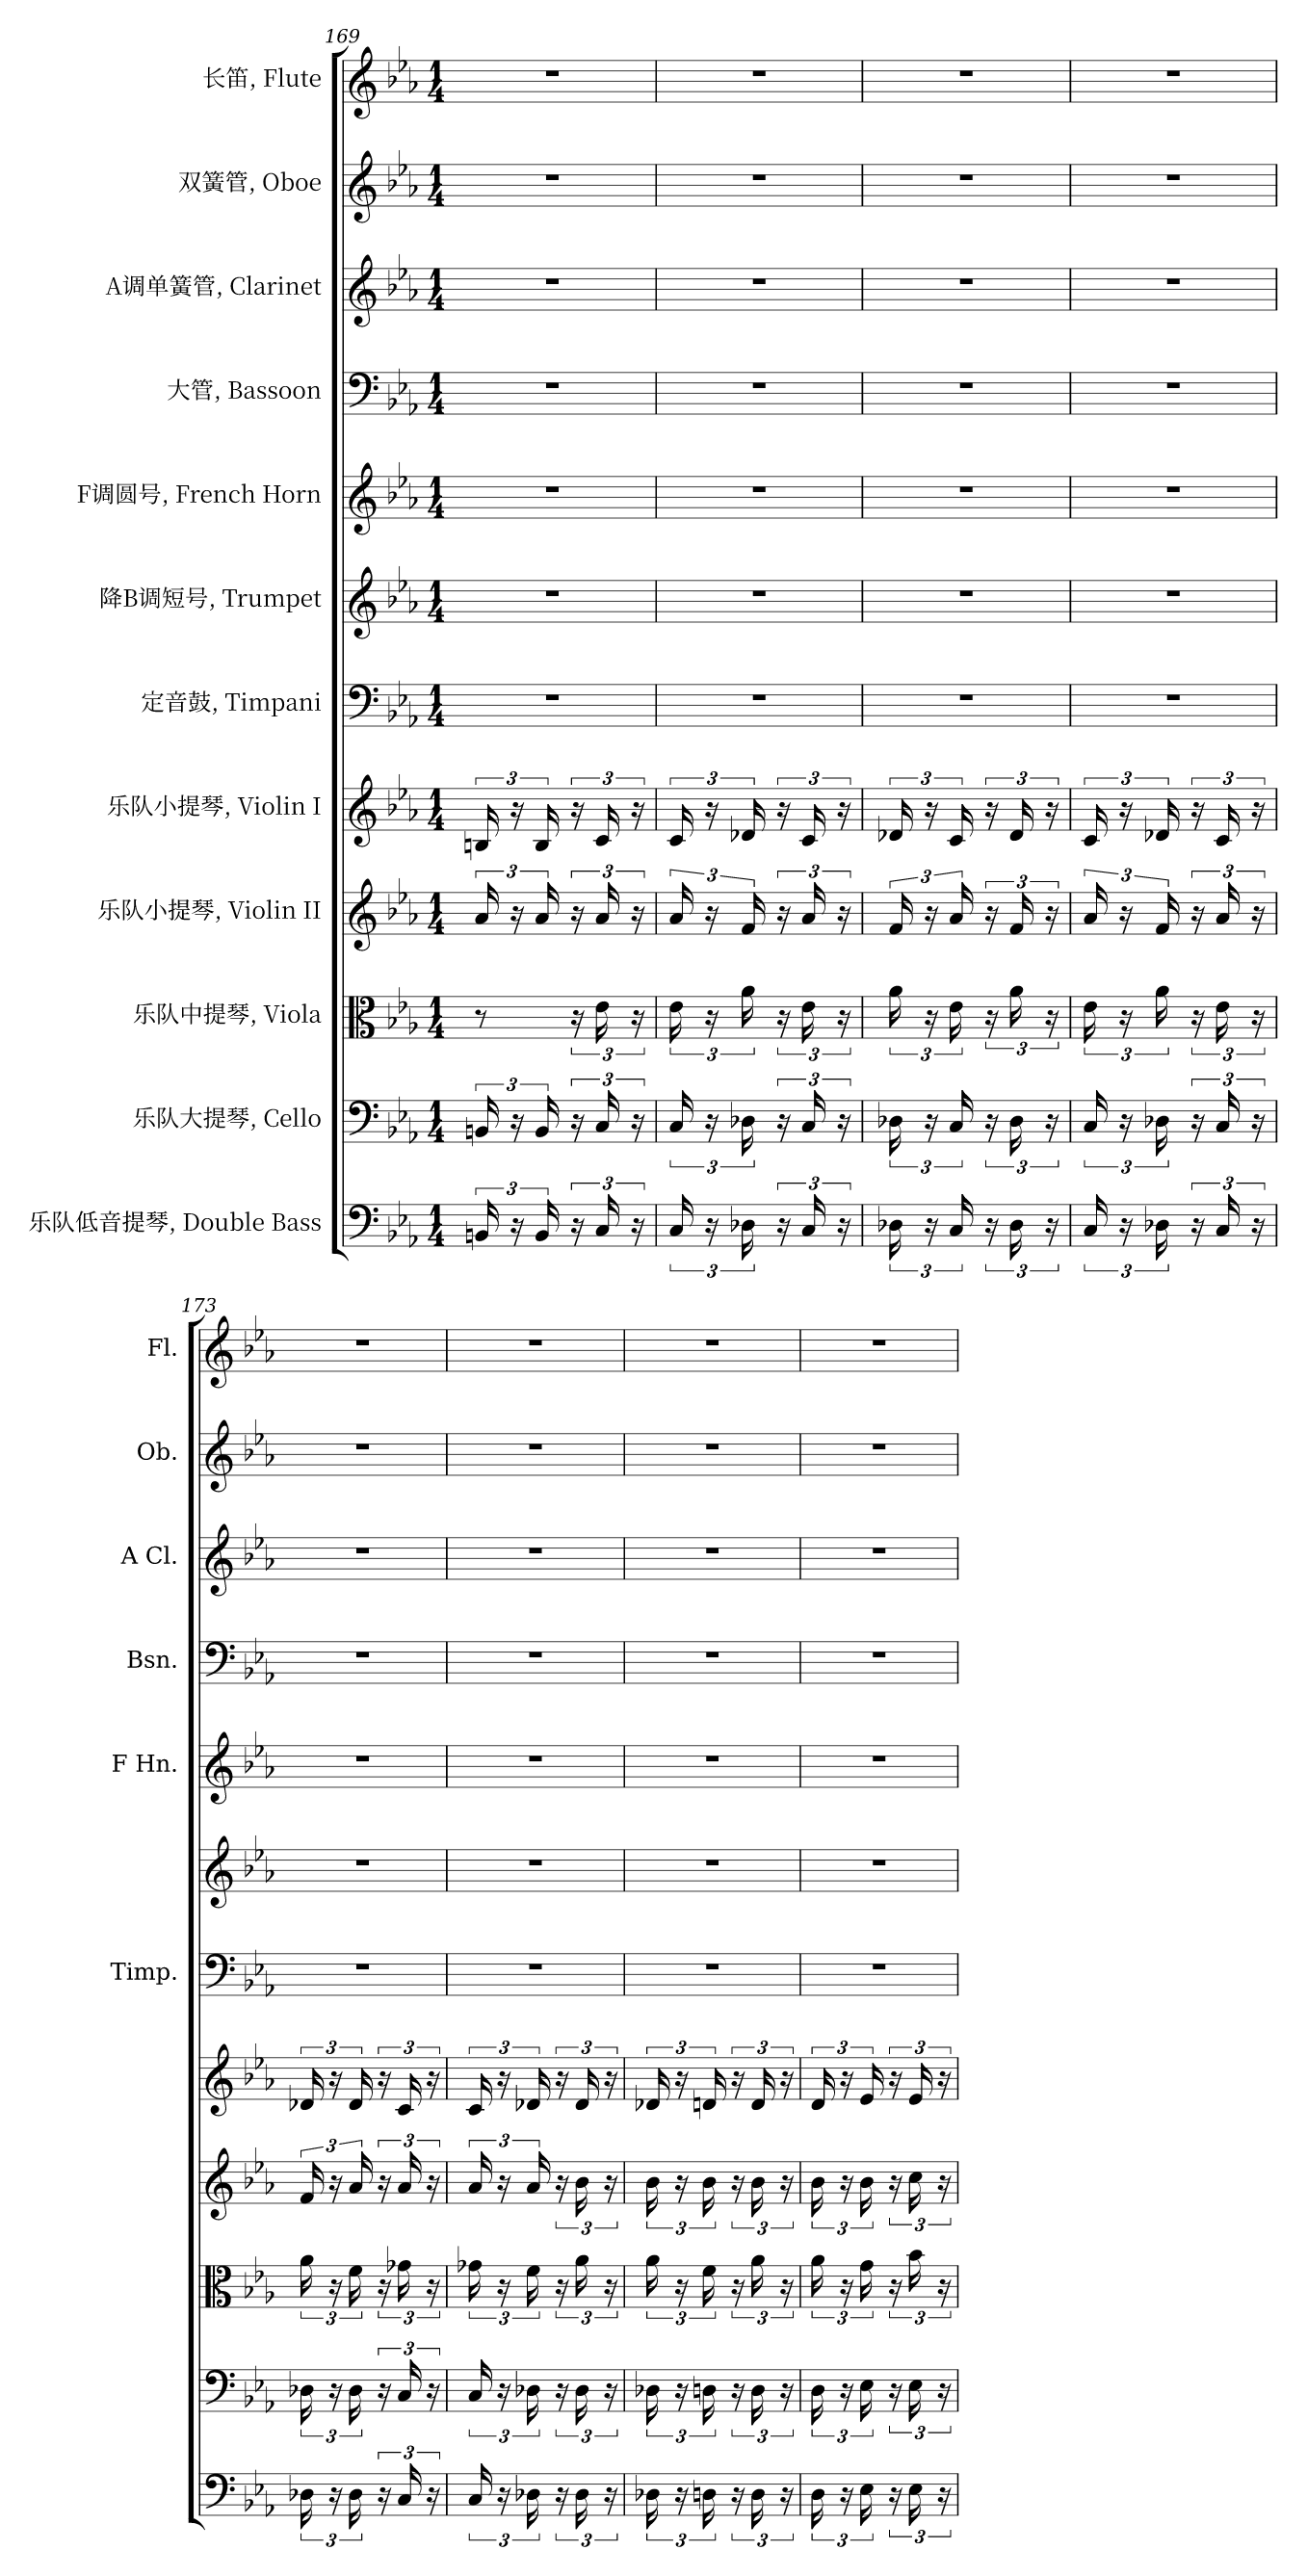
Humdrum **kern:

**kern	**kern	**kern	**kern	**kern	**kern	**kern	**kern	**kern	**kern	**kern	**kern
*part12	*part11	*part10	*part9	*part8	*part7	*part6	*part5	*part4	*part3	*part2	*part1
*staff12	*staff11	*staff10	*staff9	*staff8	*staff7	*staff6	*staff5	*staff4	*staff3	*staff2	*staff1
*I"乐队低音提琴, Double Bass	*I"乐队大提琴, Cello	*I"乐队中提琴, Viola	*I"乐队小提琴, Violin II	*I"乐队小提琴, Violin I	*I"定音鼓, Timpani	*I"降B调短号, Trumpet	*I"F调圆号, French Horn	*I"大管, Bassoon	*I"A调单簧管, Clarinet	*I"双簧管, Oboe	*I"长笛, Flute
*	*	*	*	*	*I'Timp.	*	*I'F Hn.	*I'Bsn.	*I'A Cl.	*I'Ob.	*I'Fl.
!!LO:PB:g=z
*clefF4	*clefF4	*clefC3	*clefG2	*clefG2	*clefF4	*clefG2	*clefG2	*clefF4	*clefG2	*clefG2	*clefG2
*ITrd7c12	*	*	*	*	*	*ITrd1c2	*ITrd4c7	*	*ITrd2c3	*	*
*k[b-e-a-]	*k[b-e-a-]	*k[b-e-a-]	*k[b-e-a-]	*k[b-e-a-]	*k[b-e-a-]	*k[b-e-a-d-g-]	*k[b-e-a-d-]	*k[b-e-a-]	*k[]	*k[b-e-a-]	*k[b-e-a-]
*M1/4	*M1/4	*M1/4	*M1/4	*M1/4	*M1/4	*M1/4	*M1/4	*M1/4	*M1/4	*M1/4	*M1/4
=169	=169	=169	=169	=169	=169	=169	=169	=169	=169	=169	=169
24BBBn/	24BBn/	8r	24a-/	24Bn/	4r	4r	4r	4r	4r	4r	4r
24r	24r	.	24r	24r	.	.	.	.	.	.	.
24BBB/	24BB/	.	24a-/	24B/	.	.	.	.	.	.	.
24r	24r	24r	24r	24r	.	.	.	.	.	.	.
24CC/	24C/	24e-\	24a-/	24c/	.	.	.	.	.	.	.
24r	24r	24r	24r	24r	.	.	.	.	.	.	.
=170	=170	=170	=170	=170	=170	=170	=170	=170	=170	=170	=170
24CC/	24C/	24e-\	24a-/	24c/	4r	4r	4r	4r	4r	4r	4r
24r	24r	24r	24r	24r	.	.	.	.	.	.	.
24DD-X\	24D-X\	24a-\	24f/	24d-X/	.	.	.	.	.	.	.
24r	24r	24r	24r	24r	.	.	.	.	.	.	.
24CC/	24C/	24e-\	24a-/	24c/	.	.	.	.	.	.	.
24r	24r	24r	24r	24r	.	.	.	.	.	.	.
=171	=171	=171	=171	=171	=171	=171	=171	=171	=171	=171	=171
24DD-X\	24D-X\	24a-\	24f/	24d-X/	4r	4r	4r	4r	4r	4r	4r
24r	24r	24r	24r	24r	.	.	.	.	.	.	.
24CC/	24C/	24e-\	24a-/	24c/	.	.	.	.	.	.	.
24r	24r	24r	24r	24r	.	.	.	.	.	.	.
24DD-\	24D-\	24a-\	24f/	24d-/	.	.	.	.	.	.	.
24r	24r	24r	24r	24r	.	.	.	.	.	.	.
=172	=172	=172	=172	=172	=172	=172	=172	=172	=172	=172	=172
24CC/	24C/	24e-\	24a-/	24c/	4r	4r	4r	4r	4r	4r	4r
24r	24r	24r	24r	24r	.	.	.	.	.	.	.
24DD-X\	24D-X\	24a-\	24f/	24d-X/	.	.	.	.	.	.	.
24r	24r	24r	24r	24r	.	.	.	.	.	.	.
24CC/	24C/	24e-\	24a-/	24c/	.	.	.	.	.	.	.
24r	24r	24r	24r	24r	.	.	.	.	.	.	.
!!LO:PB:g=z
=173	=173	=173	=173	=173	=173	=173	=173	=173	=173	=173	=173
24DD-X\	24D-X\	24a-\	24f/	24d-X/	4r	4r	4r	4r	4r	4r	4r
24r	24r	24r	24r	24r	.	.	.	.	.	.	.
24DD-\	24D-\	24f\	24a-/	24d-/	.	.	.	.	.	.	.
24r	24r	24r	24r	24r	.	.	.	.	.	.	.
24CC/	24C/	24g-X\	24a-/	24c/	.	.	.	.	.	.	.
24r	24r	24r	24r	24r	.	.	.	.	.	.	.
=174	=174	=174	=174	=174	=174	=174	=174	=174	=174	=174	=174
24CC/	24C/	24g-X\	24a-/	24c/	4r	4r	4r	4r	4r	4r	4r
24r	24r	24r	24r	24r	.	.	.	.	.	.	.
24DD-X\	24D-X\	24f\	24a-/	24d-X/	.	.	.	.	.	.	.
24r	24r	24r	24r	24r	.	.	.	.	.	.	.
24DD-\	24D-\	24a-\	24b-\	24d-/	.	.	.	.	.	.	.
24r	24r	24r	24r	24r	.	.	.	.	.	.	.
=175	=175	=175	=175	=175	=175	=175	=175	=175	=175	=175	=175
24DD-X\	24D-X\	24a-\	24b-\	24d-X/	4r	4r	4r	4r	4r	4r	4r
24r	24r	24r	24r	24r	.	.	.	.	.	.	.
24DDn\	24Dn\	24f\	24b-\	24dn/	.	.	.	.	.	.	.
24r	24r	24r	24r	24r	.	.	.	.	.	.	.
24DD\	24D\	24a-\	24b-\	24d/	.	.	.	.	.	.	.
24r	24r	24r	24r	24r	.	.	.	.	.	.	.
=176	=176	=176	=176	=176	=176	=176	=176	=176	=176	=176	=176
24DD\	24D\	24a-\	24b-\	24d/	4r	4r	4r	4r	4r	4r	4r
24r	24r	24r	24r	24r	.	.	.	.	.	.	.
24EE-\	24E-\	24g\	24b-\	24e-/	.	.	.	.	.	.	.
24r	24r	24r	24r	24r	.	.	.	.	.	.	.
24EE-\	24E-\	24b-\	24cc\	24e-/	.	.	.	.	.	.	.
24r	24r	24r	24r	24r	.	.	.	.	.	.	.
=	=	=	=	=	=	=	=	=	=	=	=
*-	*-	*-	*-	*-	*-	*-	*-	*-	*-	*-	*-
